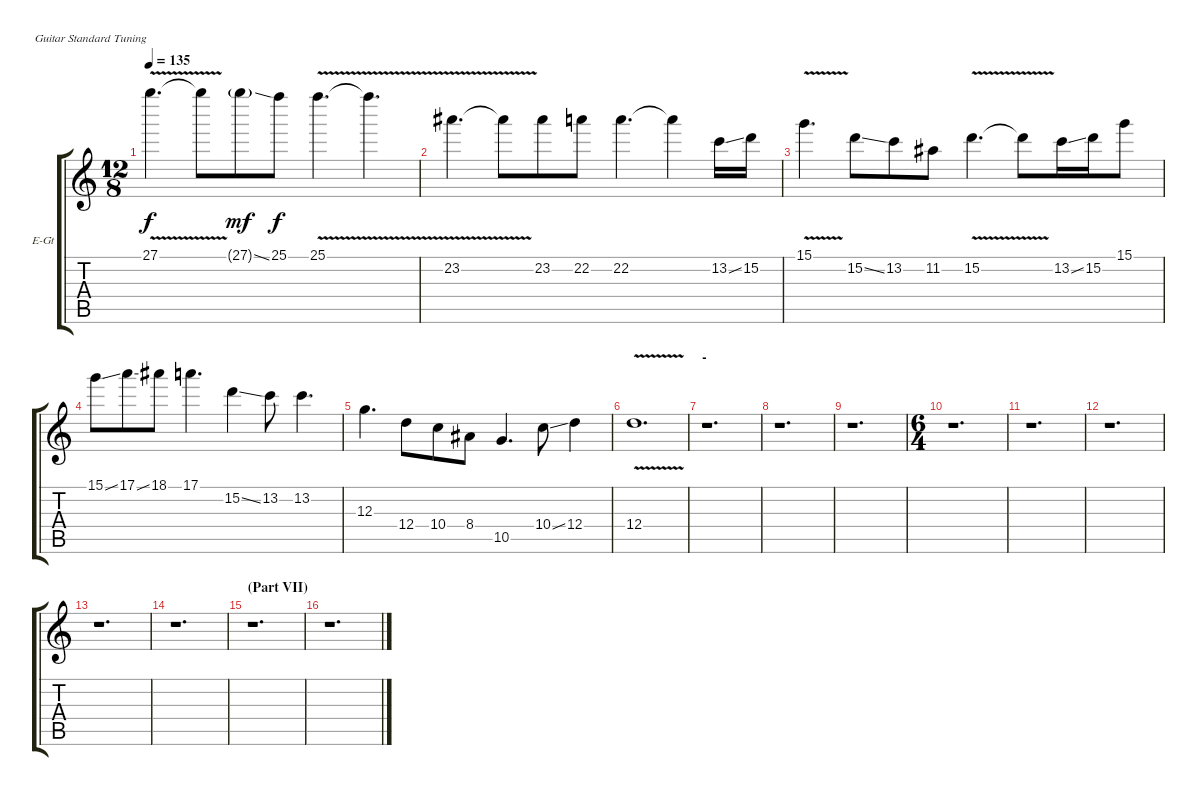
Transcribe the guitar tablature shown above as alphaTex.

\bracketExtendMode groupsimilarinstruments
\firstSystemTrackNameOrientation horizontal
\otherSystemsTrackNameOrientation horizontal
\track ("Lap Steel Harmony (David Gilmour)" "E-Gt") {instrument overdrivenguitar}
\staff {score tabs}
\tuning (E4 B3 G3 D3 A2 E2)
\ts (12 8)
\tempo 135
\clef g2
\ks c
27.1{v}.4{d dy f} 27.1{v t}.8 27.1{ss g}.8{dy mf} 25.1.8{dy f} 25.1{v}.4{d} 25.1{v t}.4{d} |
23.2{v}.4{d} 23.2{v t}.8 23.2.8 22.2.8 22.2.4{d} 22.2{t}.4 13.2{ss}.16 15.2.16 |
15.1{v}.4{d} 15.2{ss}.8 13.2.8 11.2.8 15.2{v}.4{d} 15.2{v t}.8 13.2{ss}.16 15.2.16 15.1.8 |
15.1{ss}.8 17.1{ss}.8 18.1.8 17.1.4{d} 15.2{ss}.4 13.2.8 13.2.4{d} |
12.3.4{d} 12.4.8 10.4.8 8.4.8 10.5.4{d} 10.4{ss}.8 12.4.4 |
12.4{v}.1{d} |
\section ("" "-")
r.1{d} |
r.1{d} |
r.1{d} |
\ts (6 4)
\beaming (8 6 6)
r.1{d} |
r.1{d} |
r.1{d} |
r.1{d} |
r.1{d} |
\section ("" "(Part VII)")
r.1{d} |
r.1{d}
